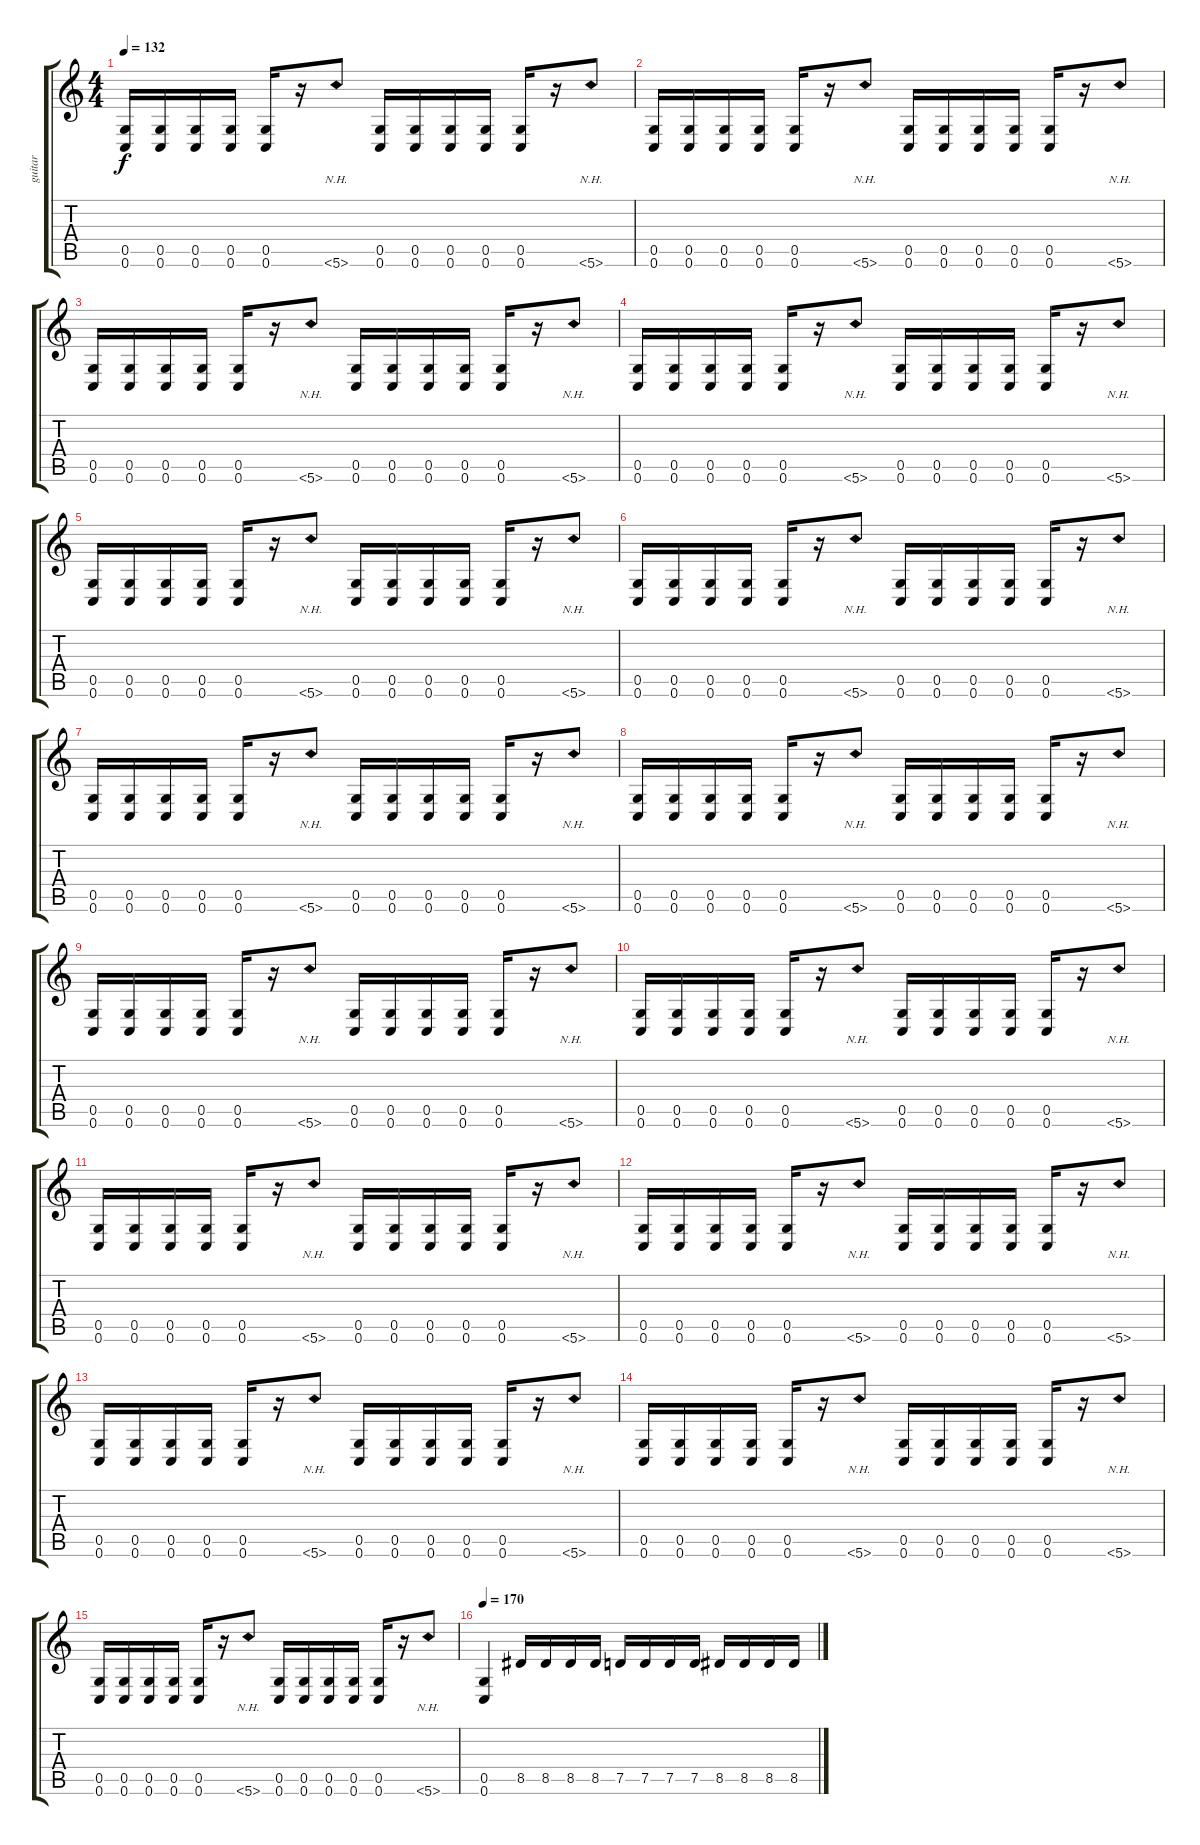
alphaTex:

\track ("guitar" "guitar") {instrument distortionguitar}
\staff {score tabs}
\tuning (D4 A3 F3 C3 G2 C2) {hide}
\ts (4 4)
\tempo 132
\clef g2
\ks c
(0.5 0.6).16{dy f} (0.5 0.6).16 (0.5 0.6).16 (0.5 0.6).16 (0.5 0.6).16 r.16 5.6{nh}.8 (0.5 0.6).16 (0.5 0.6).16 (0.5 0.6).16 (0.5 0.6).16 (0.5 0.6).16 r.16 5.6{nh}.8 |
(0.5 0.6).16 (0.5 0.6).16 (0.5 0.6).16 (0.5 0.6).16 (0.5 0.6).16 r.16 5.6{nh}.8 (0.5 0.6).16 (0.5 0.6).16 (0.5 0.6).16 (0.5 0.6).16 (0.5 0.6).16 r.16 5.6{nh}.8 |
(0.5 0.6).16 (0.5 0.6).16 (0.5 0.6).16 (0.5 0.6).16 (0.5 0.6).16 r.16 5.6{nh}.8 (0.5 0.6).16 (0.5 0.6).16 (0.5 0.6).16 (0.5 0.6).16 (0.5 0.6).16 r.16 5.6{nh}.8 |
(0.5 0.6).16 (0.5 0.6).16 (0.5 0.6).16 (0.5 0.6).16 (0.5 0.6).16 r.16 5.6{nh}.8 (0.5 0.6).16 (0.5 0.6).16 (0.5 0.6).16 (0.5 0.6).16 (0.5 0.6).16 r.16 5.6{nh}.8 |
(0.5 0.6).16 (0.5 0.6).16 (0.5 0.6).16 (0.5 0.6).16 (0.5 0.6).16 r.16 5.6{nh}.8 (0.5 0.6).16 (0.5 0.6).16 (0.5 0.6).16 (0.5 0.6).16 (0.5 0.6).16 r.16 5.6{nh}.8 |
(0.5 0.6).16 (0.5 0.6).16 (0.5 0.6).16 (0.5 0.6).16 (0.5 0.6).16 r.16 5.6{nh}.8 (0.5 0.6).16 (0.5 0.6).16 (0.5 0.6).16 (0.5 0.6).16 (0.5 0.6).16 r.16 5.6{nh}.8 |
(0.5 0.6).16 (0.5 0.6).16 (0.5 0.6).16 (0.5 0.6).16 (0.5 0.6).16 r.16 5.6{nh}.8 (0.5 0.6).16 (0.5 0.6).16 (0.5 0.6).16 (0.5 0.6).16 (0.5 0.6).16 r.16 5.6{nh}.8 |
(0.5 0.6).16 (0.5 0.6).16 (0.5 0.6).16 (0.5 0.6).16 (0.5 0.6).16 r.16 5.6{nh}.8 (0.5 0.6).16 (0.5 0.6).16 (0.5 0.6).16 (0.5 0.6).16 (0.5 0.6).16 r.16 5.6{nh}.8 |
(0.5 0.6).16 (0.5 0.6).16 (0.5 0.6).16 (0.5 0.6).16 (0.5 0.6).16 r.16 5.6{nh}.8 (0.5 0.6).16 (0.5 0.6).16 (0.5 0.6).16 (0.5 0.6).16 (0.5 0.6).16 r.16 5.6{nh}.8 |
(0.5 0.6).16 (0.5 0.6).16 (0.5 0.6).16 (0.5 0.6).16 (0.5 0.6).16 r.16 5.6{nh}.8 (0.5 0.6).16 (0.5 0.6).16 (0.5 0.6).16 (0.5 0.6).16 (0.5 0.6).16 r.16 5.6{nh}.8 |
(0.5 0.6).16 (0.5 0.6).16 (0.5 0.6).16 (0.5 0.6).16 (0.5 0.6).16 r.16 5.6{nh}.8 (0.5 0.6).16 (0.5 0.6).16 (0.5 0.6).16 (0.5 0.6).16 (0.5 0.6).16 r.16 5.6{nh}.8 |
(0.5 0.6).16 (0.5 0.6).16 (0.5 0.6).16 (0.5 0.6).16 (0.5 0.6).16 r.16 5.6{nh}.8 (0.5 0.6).16 (0.5 0.6).16 (0.5 0.6).16 (0.5 0.6).16 (0.5 0.6).16 r.16 5.6{nh}.8 |
(0.5 0.6).16 (0.5 0.6).16 (0.5 0.6).16 (0.5 0.6).16 (0.5 0.6).16 r.16 5.6{nh}.8 (0.5 0.6).16 (0.5 0.6).16 (0.5 0.6).16 (0.5 0.6).16 (0.5 0.6).16 r.16 5.6{nh}.8 |
(0.5 0.6).16 (0.5 0.6).16 (0.5 0.6).16 (0.5 0.6).16 (0.5 0.6).16 r.16 5.6{nh}.8 (0.5 0.6).16 (0.5 0.6).16 (0.5 0.6).16 (0.5 0.6).16 (0.5 0.6).16 r.16 5.6{nh}.8 |
(0.5 0.6).16 (0.5 0.6).16 (0.5 0.6).16 (0.5 0.6).16 (0.5 0.6).16 r.16 5.6{nh}.8 (0.5 0.6).16 (0.5 0.6).16 (0.5 0.6).16 (0.5 0.6).16 (0.5 0.6).16 r.16 5.6{nh}.8 |
\tempo 170
(0.5 0.6).4 8.5.16 8.5.16 8.5.16 8.5.16 7.5.16 7.5.16 7.5.16 7.5.16 8.5.16 8.5.16 8.5.16 8.5.16
